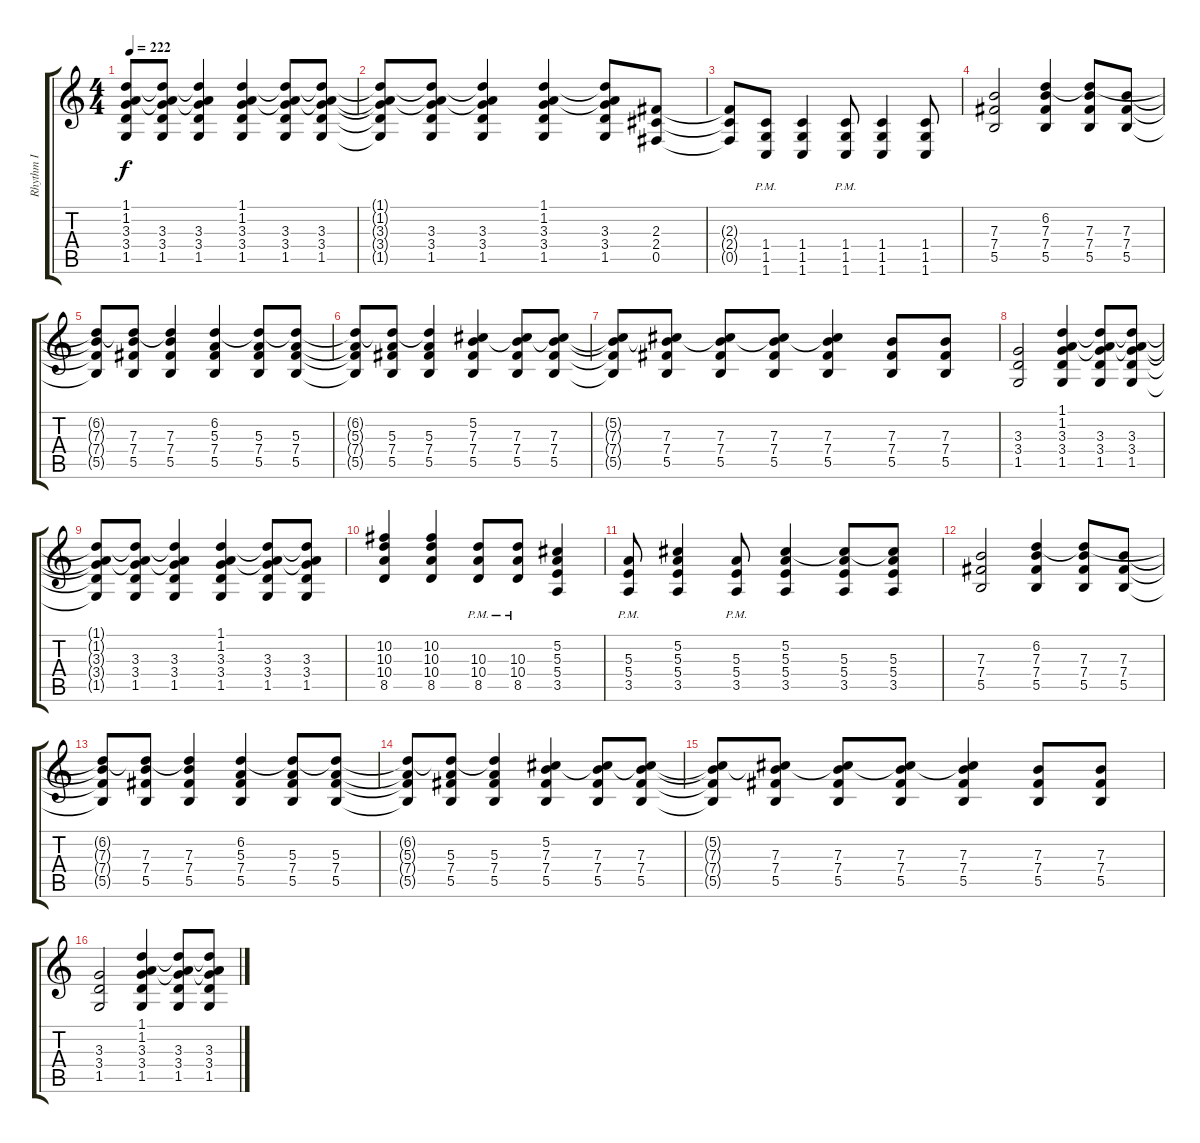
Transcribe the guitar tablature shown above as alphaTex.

\track ("Rhythm I" "Rhythm I") {instrument distortionguitar}
\staff {score tabs}
\tuning (Db4 Ab3 E3 B2 Gb2 B1) {hide}
\ts (4 4)
\tempo 222
\clef g2
\ks c
(1.1{t} 1.2{t} 3.3{t} 3.4{t} 1.5{t}).8{dy f} (1.1{t} 1.2{t} 3.3 3.4 1.5).8 (1.1{t} 1.2{t} 3.3 3.4 1.5).4 (1.1 1.2 3.3 3.4 1.5).4 (1.1{t} 1.2{t} 3.3 3.4 1.5).8 (1.1{t} 1.2{t} 3.3 3.4 1.5).8 |
(1.1{t} 1.2{t} 3.3{t} 3.4{t} 1.5{t}).8 (1.1{t} 1.2{t} 3.3 3.4 1.5).8 (1.1{t} 1.2{t} 3.3 3.4 1.5).4 (1.1 1.2 3.3 3.4 1.5).4 (1.1{t} 1.2{t} 3.3 3.4 1.5).8 (2.3 2.4 0.5).8 |
(2.3{t} 2.4{t} 0.5{t}).8 (1.4{pm} 1.5{pm} 1.6{pm}).8 (1.4 1.5 1.6).4 (1.4{pm} 1.5{pm} 1.6{pm}).8 (1.4 1.5 1.6).4 (1.4 1.5 1.6).8 |
(7.3 7.4 5.5).2 (6.2 7.3 7.4 5.5).4 (6.2{t} 7.3 7.4 5.5).8 (7.3 7.4 5.5).8 |
(6.2{t} 7.3{t} 7.4{t} 5.5{t}).8 (6.2{t} 7.3 7.4 5.5).8 (6.2{t} 7.3 7.4 5.5).4 (6.2 5.3 7.4 5.5).4 (6.2{t} 5.3 7.4 5.5).8 (6.2{t} 5.3 7.4 5.5).8 |
(6.2{t} 5.3{t} 7.4{t} 5.5{t}).8 (6.2{t} 5.3 7.4 5.5).8 (6.2{t} 5.3 7.4 5.5).4 (5.2 7.3 7.4 5.5).4 (5.2{t} 7.3 7.4 5.5).8 (5.2{t} 7.3 7.4 5.5).8 |
(5.2{t} 7.3{t} 7.4{t} 5.5{t}).8 (5.2{t} 7.3 7.4 5.5).8 (5.2{t} 7.3 7.4 5.5).8 (5.2{t} 7.3 7.4 5.5).8 (5.2{t} 7.3 7.4 5.5).4 (7.3 7.4 5.5).8 (7.3 7.4 5.5).8 |
(3.3 3.4 1.5).2 (1.1 1.2 3.3 3.4 1.5).4 (1.1{t} 1.2{t} 3.3 3.4 1.5).8 (1.1{t} 1.2{t} 3.3 3.4 1.5).8 |
(1.1{t} 1.2{t} 3.3{t} 3.4{t} 1.5{t}).8 (1.1{t} 1.2{t} 3.3 3.4 1.5).8 (1.1{t} 1.2{t} 3.3 3.4 1.5).4 (1.1 1.2 3.3 3.4 1.5).4 (1.1{t} 1.2{t} 3.3 3.4 1.5).8 (1.1{t} 1.2{t} 3.3 3.4 1.5).8 |
(10.2 10.3 10.4 8.5).4 (10.2 10.3 10.4 8.5).4 (10.3{pm} 10.4{pm} 8.5{pm}).8 (10.3{pm} 10.4{pm} 8.5{pm}).8 (5.2 5.3 5.4 3.5).4 |
(5.3{pm} 5.4{pm} 3.5{pm}).8 (5.2 5.3 5.4 3.5).4 (5.3{pm} 5.4{pm} 3.5{pm}).8 (5.2 5.3 5.4 3.5).4 (5.2{t} 5.3 5.4 3.5).8 (5.2{t} 5.3 5.4 3.5).8 |
(7.3 7.4 5.5).2{volume 13} (6.2 7.3 7.4 5.5).4 (6.2{t} 7.3 7.4 5.5).8 (7.3 7.4 5.5).8 |
(6.2{t} 7.3{t} 7.4{t} 5.5{t}).8 (6.2{t} 7.3 7.4 5.5).8 (6.2{t} 7.3 7.4 5.5).4 (6.2 5.3 7.4 5.5).4 (6.2{t} 5.3 7.4 5.5).8 (6.2{t} 5.3 7.4 5.5).8 |
(6.2{t} 5.3{t} 7.4{t} 5.5{t}).8 (6.2{t} 5.3 7.4 5.5).8 (6.2{t} 5.3 7.4 5.5).4 (5.2 7.3 7.4 5.5).4 (5.2{t} 7.3 7.4 5.5).8 (5.2{t} 7.3 7.4 5.5).8 |
(5.2{t} 7.3{t} 7.4{t} 5.5{t}).8 (5.2{t} 7.3 7.4 5.5).8 (5.2{t} 7.3 7.4 5.5).8 (5.2{t} 7.3 7.4 5.5).8 (5.2{t} 7.3 7.4 5.5).4 (7.3 7.4 5.5).8 (7.3 7.4 5.5).8 |
(3.3 3.4 1.5).2 (1.1 1.2 3.3 3.4 1.5).4 (1.1{t} 1.2{t} 3.3 3.4 1.5).8 (1.1{t} 1.2{t} 3.3 3.4 1.5).8
